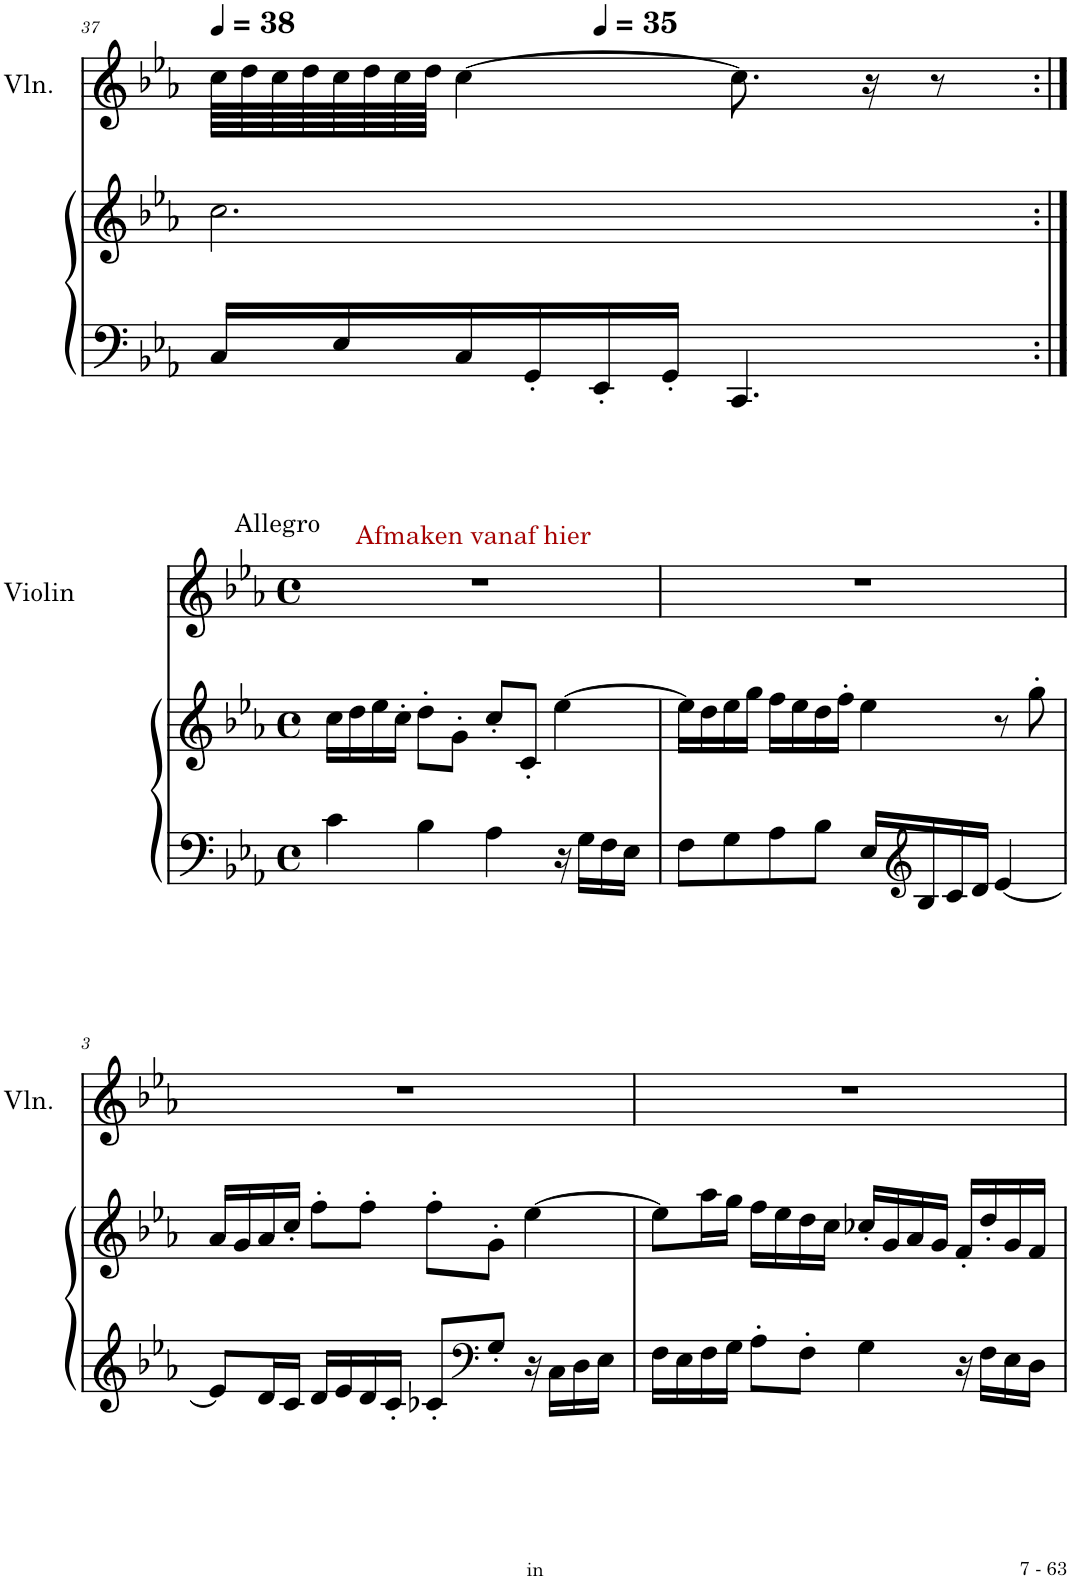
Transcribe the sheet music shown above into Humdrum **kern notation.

**kern	**kern	**kern
*part3	*part2	*part1
*staff3	*staff2	*staff1
*I"Piano	*I"Piano	*I"Violin
*I'Pno	*I'Pno	*I'Vln.
!!LO:PB:g=z
*clefF4	*clefG2	*clefG2
*k[b-e-a-]	*k[b-e-a-]	*k[b-e-a-]
*M6/8	*M6/8	*M6/8
*MM38	*MM38	*MM38
=37	=37	=37
*	*	*^
16C/LL	2.cc\	64cc\LLLL	4ryy
.	.	64dd\	.
.	.	64cc\	.
.	.	64dd\	.
16E-/	.	64cc\	.
.	.	64dd\	.
.	.	64cc\	.
.	.	64dd\JJJJ	.
16C/	.	[4cc\	.
16GG'/	.	.	.
*	*	*MM35	*
16EE-'/	.	.	2ryy
16GG'/JJ	.	.	.
4.CC/	.	8.cc\]	.
.	.	16r	.
.	.	8r	.
*	*	*v	*v
!!LO:LB:g=z
=1:|!	=1:|!	=1:|!
*M4/4	*M4/4	*M4/4
*met(c)	*met(c)	*met(c)
*	*	*^
!	!	!LO:TX:a:t=Allegro	!
!	!	!LO:TX:a:color=#AA0000:t=Afmaken vanaf hier	!
*	*	*v	*v
4c\	16cc\LL	1r
.	16dd\	.
.	16ee-\	.
.	16cc'\JJ	.
4B-\	8dd'\L	.
.	8g'\J	.
4A-\	8cc'/L	.
.	8c'/J	.
16r	[4ee-\	.
16G\LL	.	.
16F\	.	.
16E-\JJ	.	.
=2	=2	=2
8F\L	16ee-\LL]	1r
.	16dd\	.
8G\	16ee-\	.
.	16gg\JJ	.
8A-\	16ff\LL	.
.	16ee-\	.
8B-\J	16dd\	.
.	16ff'\JJ	.
16E-/LL	4ee-\	.
*clefG2	*	*
16B-/	.	.
16c/	.	.
16d/JJ	.	.
[4e-/	8r	.
.	8gg'\	.
!!LO:LB:g=z
=3	=3	=3
8e-/L]	16a-/LL	1r
.	16g/	.
16d/L	16a-/	.
16c/JJ	16cc'/JJ	.
16d/LL	8ff'\L	.
16e-/	.	.
16d/	8ff'\J	.
16c'/JJ	.	.
8c-X'/L	8ff'\L	.
*clefF4	*	*
8G'/J	8g'\J	.
16r	[4ee-\	.
16C\LL	.	.
16D\	.	.
16E-\JJ	.	.
=4	=4	=4
16F\LL	8ee-\L]	1r
16E-\	.	.
16F\	16aa-\L	.
16G\JJ	16gg\JJ	.
8A-'\L	16ff\LL	.
.	16ee-\	.
8F'\J	16dd\	.
.	16cc\JJ	.
4G\	16cc-X'/LL	.
.	16g/	.
.	16a-/	.
.	16g/JJ	.
16r	16f'/LL	.
16F\LL	16dd'/	.
16E-\	16g/	.
16D\JJ	16f/JJ	.
=	=	=
*-	*-	*-
